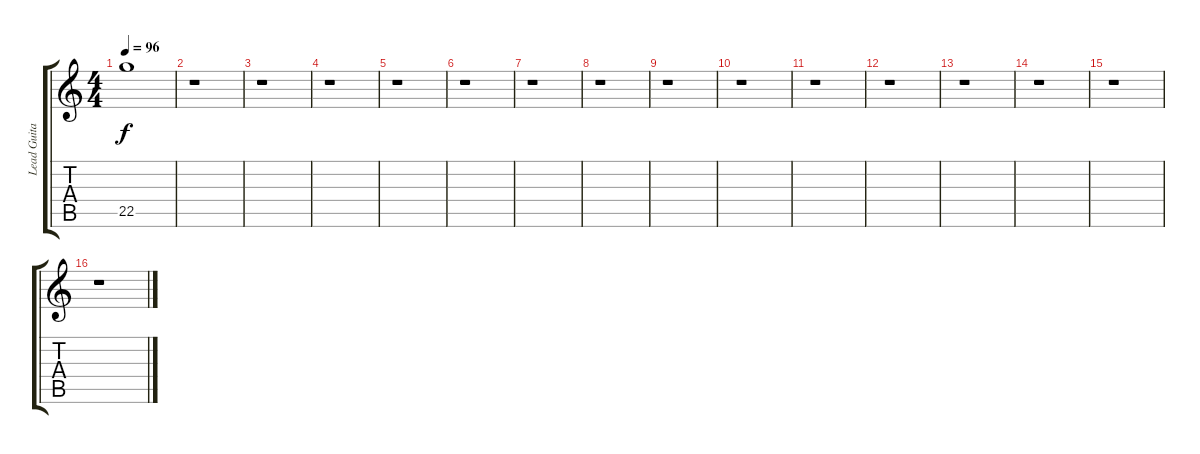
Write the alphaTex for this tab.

\track ("Lead Guitar" "Lead Guita") {instrument distortionguitar}
\staff {score tabs}
\tuning (E4 B3 G3 D3 A2 E2) {hide}
\ts (4 4)
\tempo 96
\clef g2
\ks c
22.5{t}.1{dy f} |
r.1 |
r.1 |
r.1 |
r.1 |
r.1 |
r.1 |
r.1 |
r.1 |
r.1 |
r.1 |
r.1 |
r.1 |
r.1 |
r.1 |
r.1
